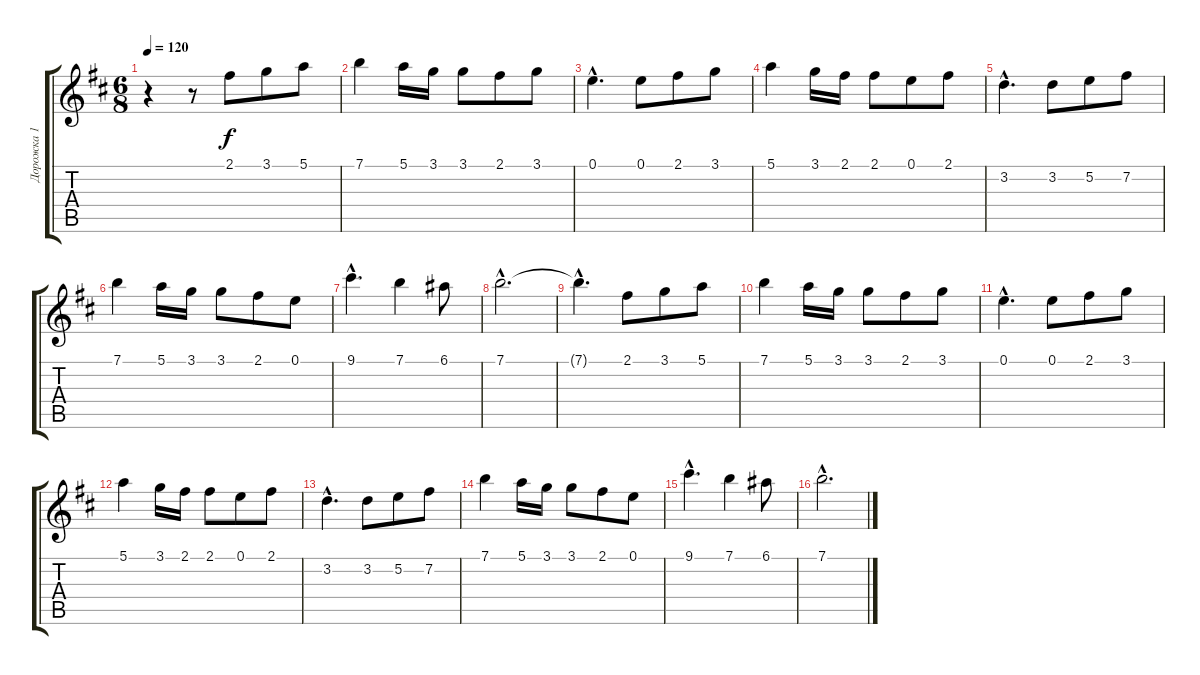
\track ("Дорожка 1" "Дорожка 1") {instrument acousticguitarnylon}
\staff {score tabs}
\tuning (E4 B3 G3 D3 A2 E2) {hide}
\ts (6 8)
\tempo 120
\clef g2
\ks d
r.4{dy f instrument acousticguitarnylon} r.8 2.1.8 3.1.8 5.1.8 |
7.1.4 5.1.16 3.1.16 3.1.8 2.1.8 3.1.8 |
0.1{hac}.4{d} 0.1.8 2.1.8 3.1.8 |
5.1.4 3.1.16 2.1.16 2.1.8 0.1.8 2.1.8 |
3.2{hac}.4{d} 3.2.8 5.2.8 7.2.8 |
7.1.4 5.1.16 3.1.16 3.1.8 2.1.8 0.1.8 |
9.1{hac}.4{d} 7.1.4 6.1.8 |
7.1{hac}.2{d} |
7.1{hac t}.4{d} 2.1.8 3.1.8 5.1.8 |
7.1.4 5.1.16 3.1.16 3.1.8 2.1.8 3.1.8 |
0.1{hac}.4{d} 0.1.8 2.1.8 3.1.8 |
5.1.4 3.1.16 2.1.16 2.1.8 0.1.8 2.1.8 |
3.2{hac}.4{d} 3.2.8 5.2.8 7.2.8 |
7.1.4 5.1.16 3.1.16 3.1.8 2.1.8 0.1.8 |
9.1{hac}.4{d} 7.1.4 6.1.8 |
7.1{hac}.2{d}
